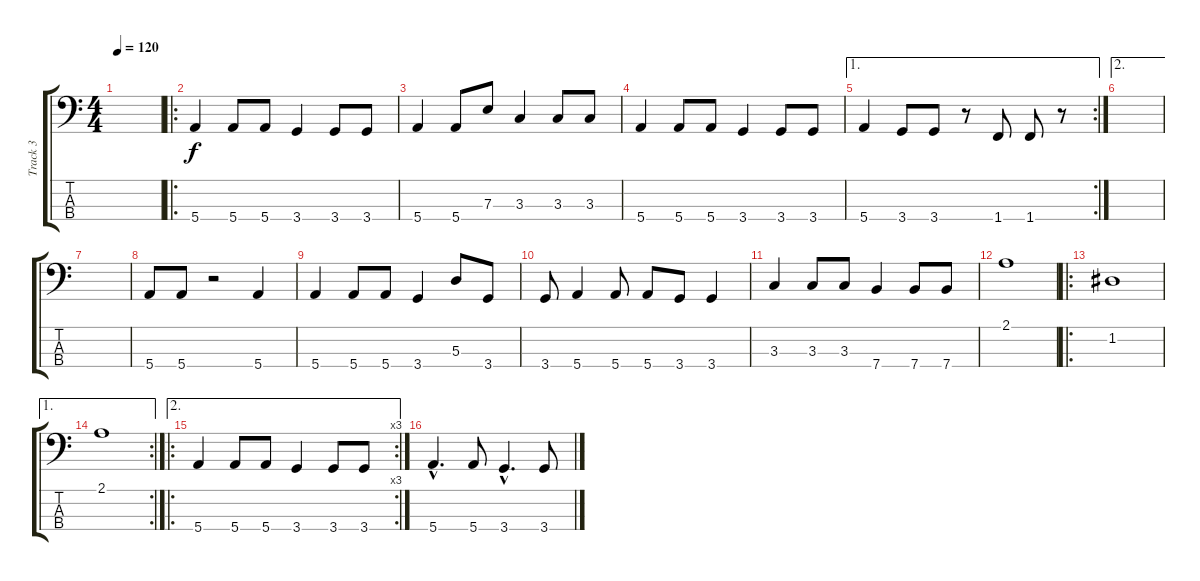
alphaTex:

\track ("Track 3" "Track 3") {instrument slapbass1}
\staff {score tabs}
\tuning (G2 D2 A1 E1) {hide}
\ts (4 4)
\tempo 120
\clef f4
\ks c
|
\ro
5.4.4 5.4.8 5.4.8 3.4.4 3.4.8 3.4.8 |
5.4.4 5.4.8 7.3.8 3.3.4 3.3.8 3.3.8 |
5.4.4 5.4.8 5.4.8 3.4.4 3.4.8 3.4.8 |
\ae 1
\rc 2
5.4.4 3.4.8 3.4.8 r.8 1.4.8 1.4.8 r.8 |
\ae 2
|
|
5.4.8 5.4.8 r.2 5.4.4 |
5.4.4 5.4.8 5.4.8 3.4.4 5.3.8 3.4.8 |
3.4.8 5.4.4 5.4.8 5.4.8 3.4.8 3.4.4 |
3.3.4 3.3.8 3.3.8 7.4.4 7.4.8 7.4.8 |
2.1.1 |
\ro
1.2.1 |
\ae 1
\rc 2
2.1.1 |
\ae 2
\ro
\rc 3
5.4.4 5.4.8 5.4.8 3.4.4 3.4.8 3.4.8 |
5.4{hac}.4{d} 5.4.8 3.4{hac}.4{d} 3.4.8
